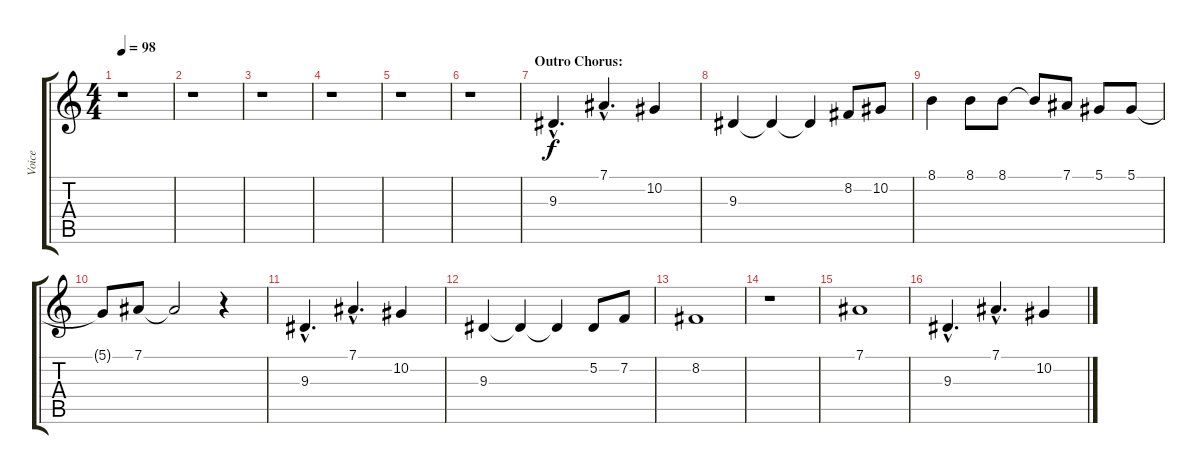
\track ("Voice" "Voice") {instrument cello}
\staff {score tabs}
\tuning (Eb4 Bb3 Gb3 Db3 Ab2 Eb2) {hide}
\ts (4 4)
\tempo 98
\clef g2
\ks c
r.1{dy f} |
r.1 |
r.1 |
r.1 |
r.1 |
r.1 |
\section ("" "Outro Chorus:")
9.3{hac}.4{d} 7.1{hac}.4{d} 10.2.4 |
9.3.4 9.3{t}.4 9.3{t}.4 8.2.8 10.2.8 |
8.1.4 8.1.8 8.1.8 8.1{t}.8 7.1.8 5.1.8 5.1.8 |
5.1{t}.8 7.1.8 7.1{t}.2 r.4 |
9.3{hac}.4{d} 7.1{hac}.4{d} 10.2.4 |
9.3.4 9.3{t}.4 9.3{t}.4 5.2.8 7.2.8 |
8.2.1 |
r.1 |
7.1.1 |
9.3{hac}.4{d} 7.1{hac}.4{d} 10.2.4
